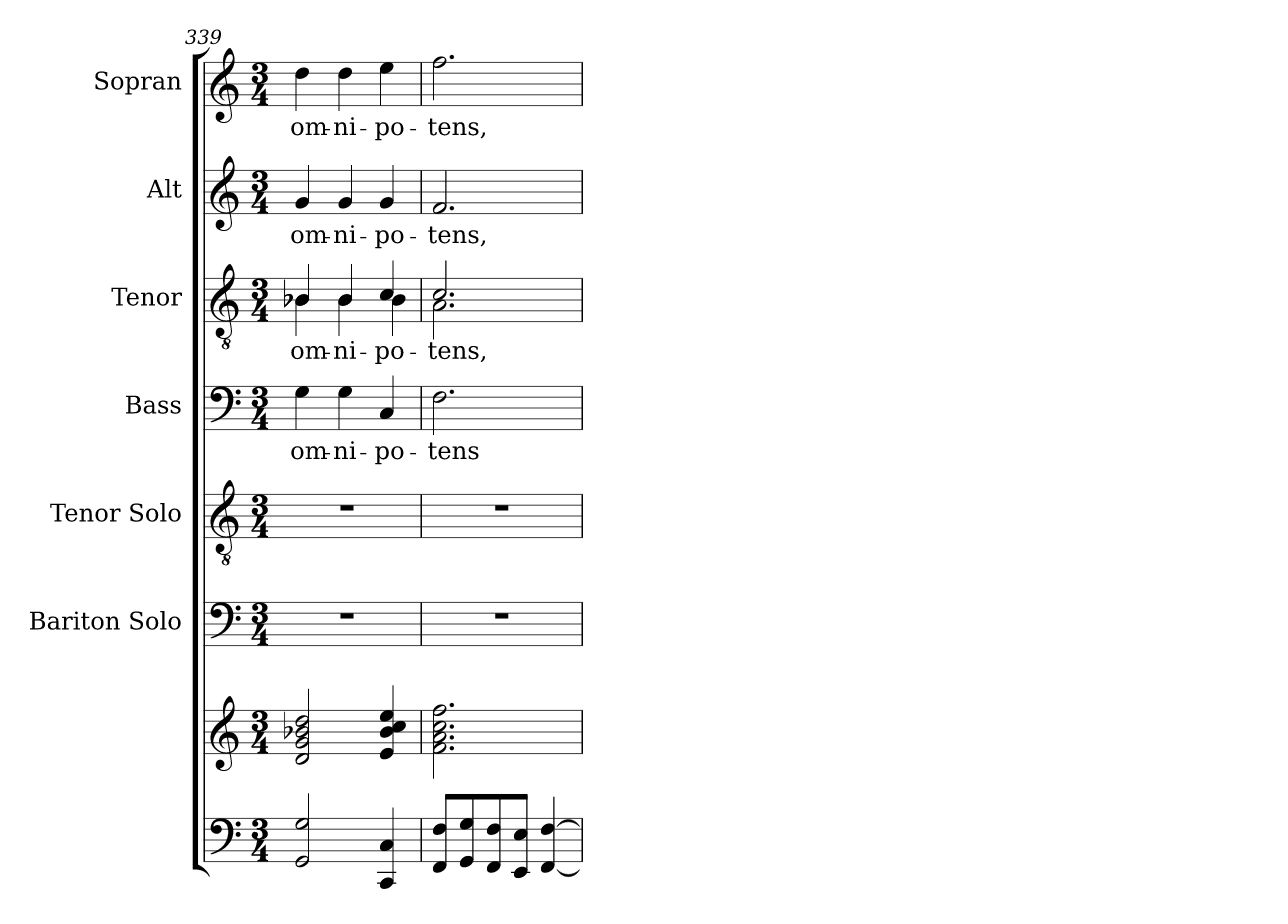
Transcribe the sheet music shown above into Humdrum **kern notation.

**kern	**kern	**kern	**kern	**kern	**text	**kern	**text	**kern	**text	**kern	**text
*part7	*part7	*part6	*part5	*part4	*part4	*part3	*part3	*part2	*part2	*part1	*part1
*staff8	*staff7	*staff6	*staff5	*staff4	*staff4	*staff3	*staff3	*staff2	*staff2	*staff1	*staff1
*	*	*I"Bariton Solo	*I"Tenor Solo	*I"Bass	*	*I"Tenor	*	*I"Alt	*	*I"Sopran	*
*	*	*	*	*I'B.	*	*I'T.	*	*I'A.	*	*I'S.	*
*clefF4	*clefG2	*clefF4	*clefGv2	*clefF4	*	*clefGv2	*	*clefG2	*	*clefG2	*
*k[]	*k[]	*k[]	*k[]	*k[]	*	*k[]	*	*k[]	*	*k[]	*
*C:	*C:	*C:	*C:	*C:	*	*C:	*	*C:	*	*C:	*
*M3/4	*M3/4	*M3/4	*M3/4	*M3/4	*	*M3/4	*	*M3/4	*	*M3/4	*
=339	=339	=339	=339	=339	=339	=339	=339	=339	=339	=339	=339
!	!	!	!	!	!LO:LY:b	!	!LO:LY:b	!	!LO:LY:b	!	!LO:LY:b
*	*	*	*	*	*	*^	*	*	*	*	*
2GG/ 2G/	2d/ 2g/ 2b-X/ 2dd/	2.r	2.r	4G\	om-	4B-X/	4B-\	om-	4g/	om-	4dd\	om-
!	!	!	!	!	!LO:LY:b	!	!	!LO:LY:b	!	!LO:LY:b	!	!LO:LY:b
.	.	.	.	4G\	-ni-	4B-/	4B-\	-ni-	4g/	-ni-	4dd\	-ni-
!	!	!	!	!	!LO:LY:b	!	!	!LO:LY:b	!	!LO:LY:b	!	!LO:LY:b
4CC/ 4C/	4e/ 4b-/ 4cc/ 4ee/	.	.	4C/	-po-	4c/	4B-\	-po-	4g/	-po-	4ee\	-po-
=340	=340	=340	=340	=340	=340	=340	=340	=340	=340	=340	=340	=340
!	!	!	!	!	!LO:LY:b	!	!	!LO:LY:b	!	!LO:LY:b	!	!LO:LY:b
8FF/ 8F/L	2.f\ 2.a\ 2.cc\ 2.ff\	2.r	2.r	2.F\	-tens	2.c/	2.A\	-tens,	2.f/	-tens,	2.ff\	-tens,
8GG/ 8G/	.	.	.	.	.	.	.	.	.	.	.	.
8FF/ 8F/	.	.	.	.	.	.	.	.	.	.	.	.
8EE/ 8E/J	.	.	.	.	.	.	.	.	.	.	.	.
[4FF/ [4F/	.	.	.	.	.	.	.	.	.	.	.	.
*	*	*	*	*	*	*v	*v	*	*	*	*	*
=	=	=	=	=	=	=	=	=	=	=	=
*-	*-	*-	*-	*-	*-	*-	*-	*-	*-	*-	*-
